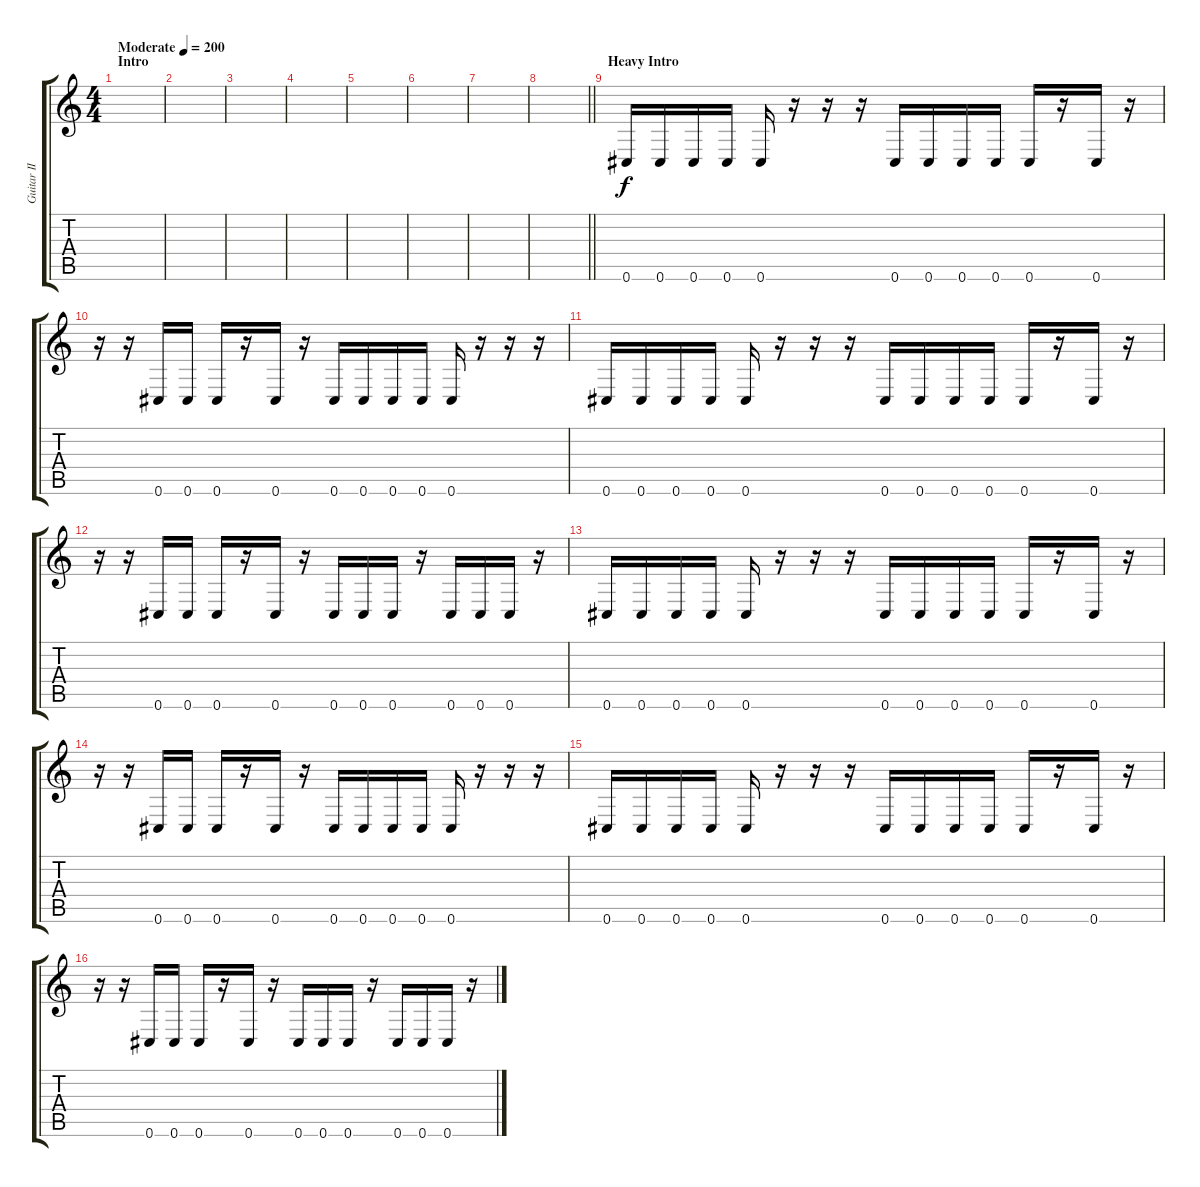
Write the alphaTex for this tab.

\track ("Guitar II" "Guitar II") {instrument distortionguitar}
\staff {score tabs}
\tuning (Eb4 Bb3 Gb3 Db3 Ab2 Db2) {hide}
\ts (4 4)
\section ("" "Intro")
\tempo (200 "Moderate")
\clef g2
\ks c
|
|
|
|
|
|
|
\barLineRight lightlight
|
\section ("" "Heavy Intro")
0.6.16 0.6.16 0.6.16 0.6.16 0.6.16 r.16 r.16 r.16 0.6.16 0.6.16 0.6.16 0.6.16 0.6.16 r.16 0.6.16 r.16 |
r.16 r.16 0.6.16 0.6.16 0.6.16 r.16 0.6.16 r.16 0.6.16 0.6.16 0.6.16 0.6.16 0.6.16 r.16 r.16 r.16 |
0.6.16 0.6.16 0.6.16 0.6.16 0.6.16 r.16 r.16 r.16 0.6.16 0.6.16 0.6.16 0.6.16 0.6.16 r.16 0.6.16 r.16 |
r.16 r.16 0.6.16 0.6.16 0.6.16 r.16 0.6.16 r.16 0.6.16 0.6.16 0.6.16 r.16 0.6.16 0.6.16 0.6.16 r.16 |
0.6.16 0.6.16 0.6.16 0.6.16 0.6.16 r.16 r.16 r.16 0.6.16 0.6.16 0.6.16 0.6.16 0.6.16 r.16 0.6.16 r.16 |
r.16 r.16 0.6.16 0.6.16 0.6.16 r.16 0.6.16 r.16 0.6.16 0.6.16 0.6.16 0.6.16 0.6.16 r.16 r.16 r.16 |
0.6.16 0.6.16 0.6.16 0.6.16 0.6.16 r.16 r.16 r.16 0.6.16 0.6.16 0.6.16 0.6.16 0.6.16 r.16 0.6.16 r.16 |
r.16 r.16 0.6.16 0.6.16 0.6.16 r.16 0.6.16 r.16 0.6.16 0.6.16 0.6.16 r.16 0.6.16 0.6.16 0.6.16 r.16
